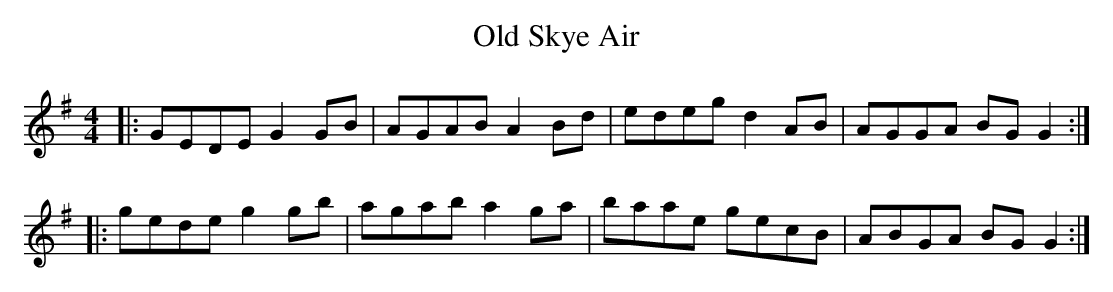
X:1
T: Old Skye Air
M: 4/4
L: 1/8
K: G
|: GEDE G2GB | AGAB A2Bd | edeg d2AB | AGGA BGG2 :|
|: gede g2gb | agab a2ga | baae gecB | ABGA BGG2 :|
